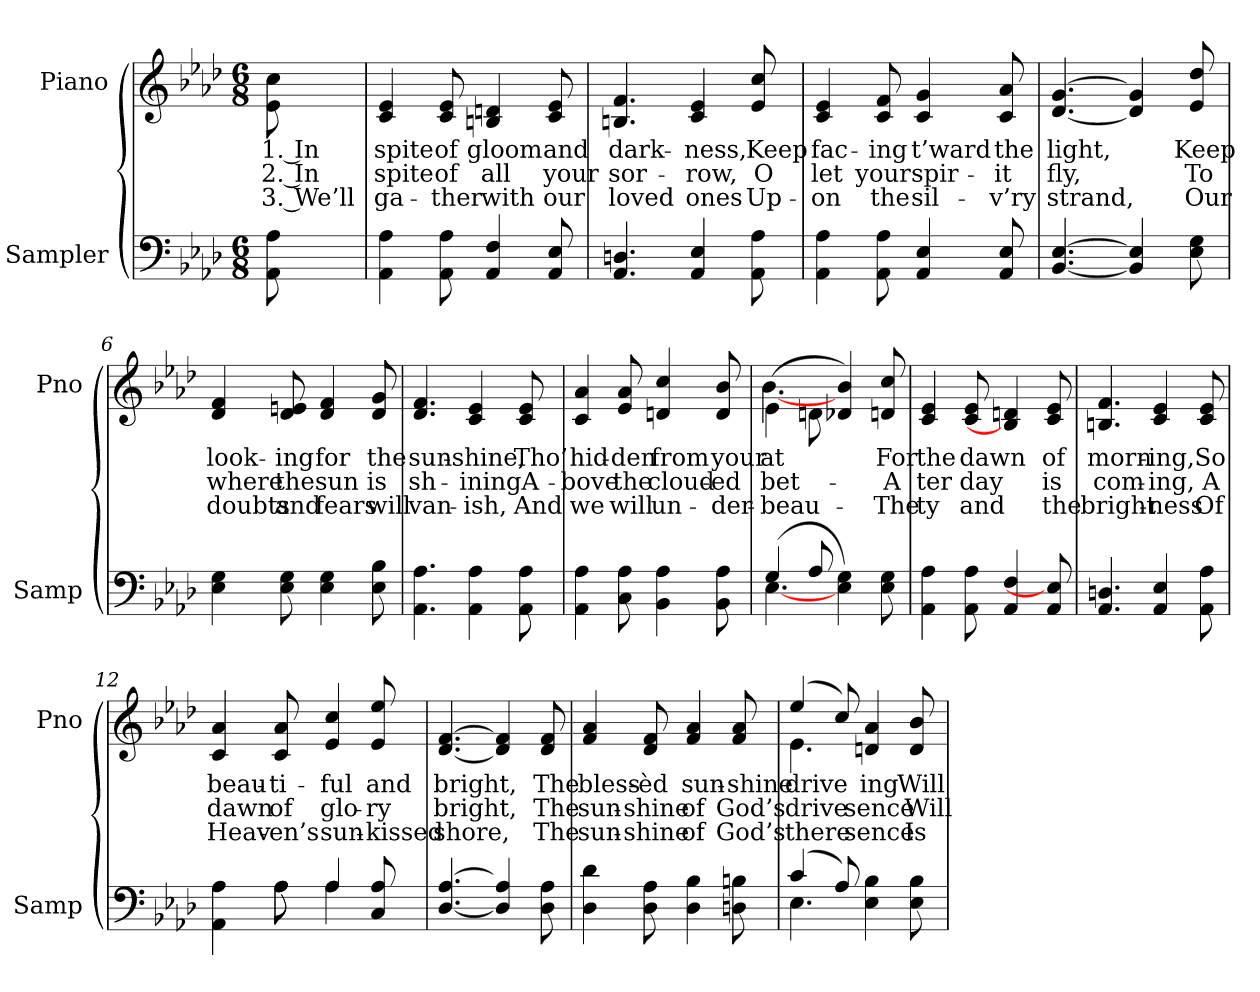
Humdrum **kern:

**kern	**text	**kern	**text	**text	**text
*part2	*part2	*part1	*part1	*part1	*part1
*staff2	*staff2	*staff1	*staff1	*staff1	*staff1
*I"Sampler	*	*I"Piano	*	*	*
*I'Samp	*	*I'Pno	*	*	*
*clefF4	*	*clefG2	*	*	*
*k[b-e-a-d-]	*	*k[b-e-a-d-]	*	*	*
*A-:	*	*A-:	*	*	*
*M6/8	*	*M6/8	*	*	*
=1	=1	=1	=1	=1	=1
8AA- 8A-	.	8e-\ 8cc\	1. In	2. In	3. We’ll
=2	=2	=2	=2	=2	=2
4AA- 4A-	.	4c 4e-	spite	spite	ga-
8AA- 8A-	.	8c 8e-	of	of	-ther
4AA- 4F	.	4Bn 4dn	gloom	all	with
8AA- 8E-	.	8c 8e-	and	your	our
=3	=3	=3	=3	=3	=3
4.AA- 4.Dn	.	4.Bn 4.f	dark-	sor-	loved
4AA- 4E-	.	4c 4e-	-ness,	-row,	ones
8AA- 8A-	.	8e- 8cc	Keep	O	Up-
=4	=4	=4	=4	=4	=4
4AA- 4A-	.	4c 4e-	fac-	let	-on
8AA- 8A-	.	8c 8f	-ing	your	the
4AA- 4E-	.	4c 4g	t’ward	spir-	sil-
8AA- 8E-	.	8c 8a-	the	-it	-v’ry
=5	=5	=5	=5	=5	=5
[4.BB- [4.E-	.	[4.d- [4.g	light,	fly,	strand,
4BB-] 4E-]	.	4d-] 4g]	.	.	.
8E- 8G	.	8e- 8dd-	Keep	To	Our
=6	=6	=6	=6	=6	=6
4E- 4G	.	4d- 4f	look-	where	doubts
8E- 8G	.	8d- 8en	-ing	the	and
4E- 4G	.	4d- 4f	for	sun	fears
8E- 8B-	.	8d- 8g	the	is	will
=7	=7	=7	=7	=7	=7
4.AA- 4.A-	.	4.d- 4.f	sun-	sh-	van-
4AA- 4A-	.	4c 4e-	-shine,	-ining	-ish,
8AA- 8A-	.	8c 8e-	Tho’	A-	And
=8	=8	=8	=8	=8	=8
4AA- 4A-	.	4c 4a-	hid-	-bove	we
8C 8A-	.	8e- 8a-	-den	the	will
4BB- 4A-	.	4dn 4cc	from	cloud-	un-
8BB- 8A-	.	8d 8b-	your	-ed	-der-
=9	=9	=9	=9	=9	=9
*^	*	*^	*	*	*
(4G/	[4.E-	.	(4e-\	[4.b-	at	bet-	beau-
8A-/	.	.	8dn\	.	.	.	.
4E- 4G)	4.ryy	.	4d-X 4b-)	4.ryy	.	.	.
8E- 8G	.	.	8dn 8cc	.	For	A	The
*v	*v	*	*	*	*	*	*
*	*	*v	*v	*	*	*
=10	=10	=10	=10	=10	=10
4AA- 4A-	.	4c 4e-	the	-ter	-ty
8AA- 8A-	.	8c 8e-	dawn	day	and
4AA- 4F	.	4Bn] 4dn	.	.	.
8AA- 8E-]	.	8c 8e-	of	is	the
=11	=11	=11	=11	=11	=11
4.AA- 4.Dn	.	4.Bn 4.f	morn-	com-	bright-
4AA- 4E-	.	4c 4e-	-ing,	-ing,	-ness
8AA- 8A-	.	8c 8e-	So	A	Of
=12	=12	=12	=12	=12	=12
*^	*	*	*	*	*
4AA- 4A-	4ryy	.	4c 4a-	beau-	dawn	Heav-
8A-\	8A-	.	8c 8a-	-ti-	of	-en’s
4A-/	4A-	.	4e- 4cc	-ful	glo-	sun-
8C/ 8A-/	8ryy	.	8e- 8ee-	and	-ry	-kissed
*v	*v	*	*	*	*	*
=13	=13	=13	=13	=13	=13
[4.D-/ [4.A-/	.	[4.d- [4.f	bright,	bright,	shore,
4D-/] 4A-/]	.	4d-] 4f]	.	.	.
8D- 8A-	.	8d- 8f	The	The	The
=14	=14	=14	=14	=14	=14
4D- 4d-	.	4f 4a-	bless-	sun-	sun-
8D- 8A-	.	8d- 8f	-èd	-shine	-shine
4D- 4B-	.	4f 4a-	sun-	of	of
8Dn 8Bn	.	8f 8a-	-shine	God’s	God’s
=15	=15	=15	=15	=15	=15
*^	*	*^	*	*	*
(4c/	4.E-	.	(4ee-/	4.e-	drive	drive	there
8A-/)	.	.	8cc/)	.	.	.	.
4E- 4B-	4.ryy	.	4dn 4a-	4.ryy	-ing	-sence	-sence
8E- 8B-	.	.	8d 8b-	.	Will	Will	Is
*v	*v	*	*	*	*	*	*
*	*	*v	*v	*	*	*
=	=	=	=	=	=
*-	*-	*-	*-	*-	*-
